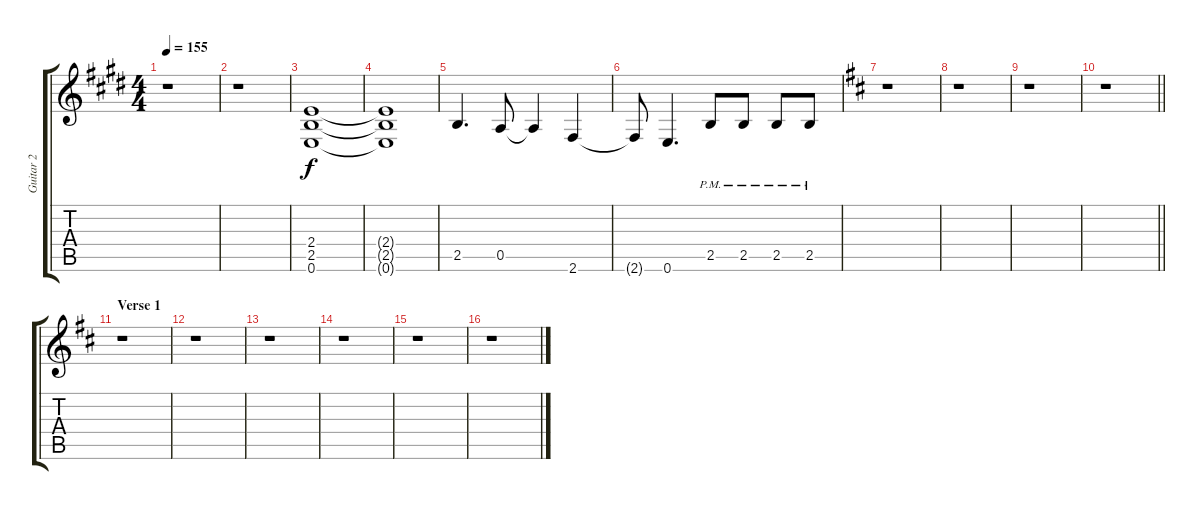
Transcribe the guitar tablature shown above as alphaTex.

\track ("Guitar 2" "Guitar 2") {instrument overdrivenguitar}
\staff {score tabs}
\tuning (E4 B3 G3 D3 A2 E2) {hide}
\ts (4 4)
\tempo 155
\clef g2
\ks e
r.1{dy f} |
r.1 |
(2.4 2.5 0.6).1 |
(2.4{t} 2.5{t} 0.6{t}).1 |
2.5.4{d} 0.5.8 0.5{t}.4 2.6.4 |
2.6{t}.8 0.6.4{d} 2.5{pm}.8 2.5{pm}.8 2.5{pm}.8 2.5{pm}.8 |
\ks d
r.1 |
r.1 |
r.1 |
\barLineRight lightlight
r.1 |
\section ("" "Verse 1")
r.1 |
r.1 |
r.1 |
r.1 |
r.1 |
r.1
